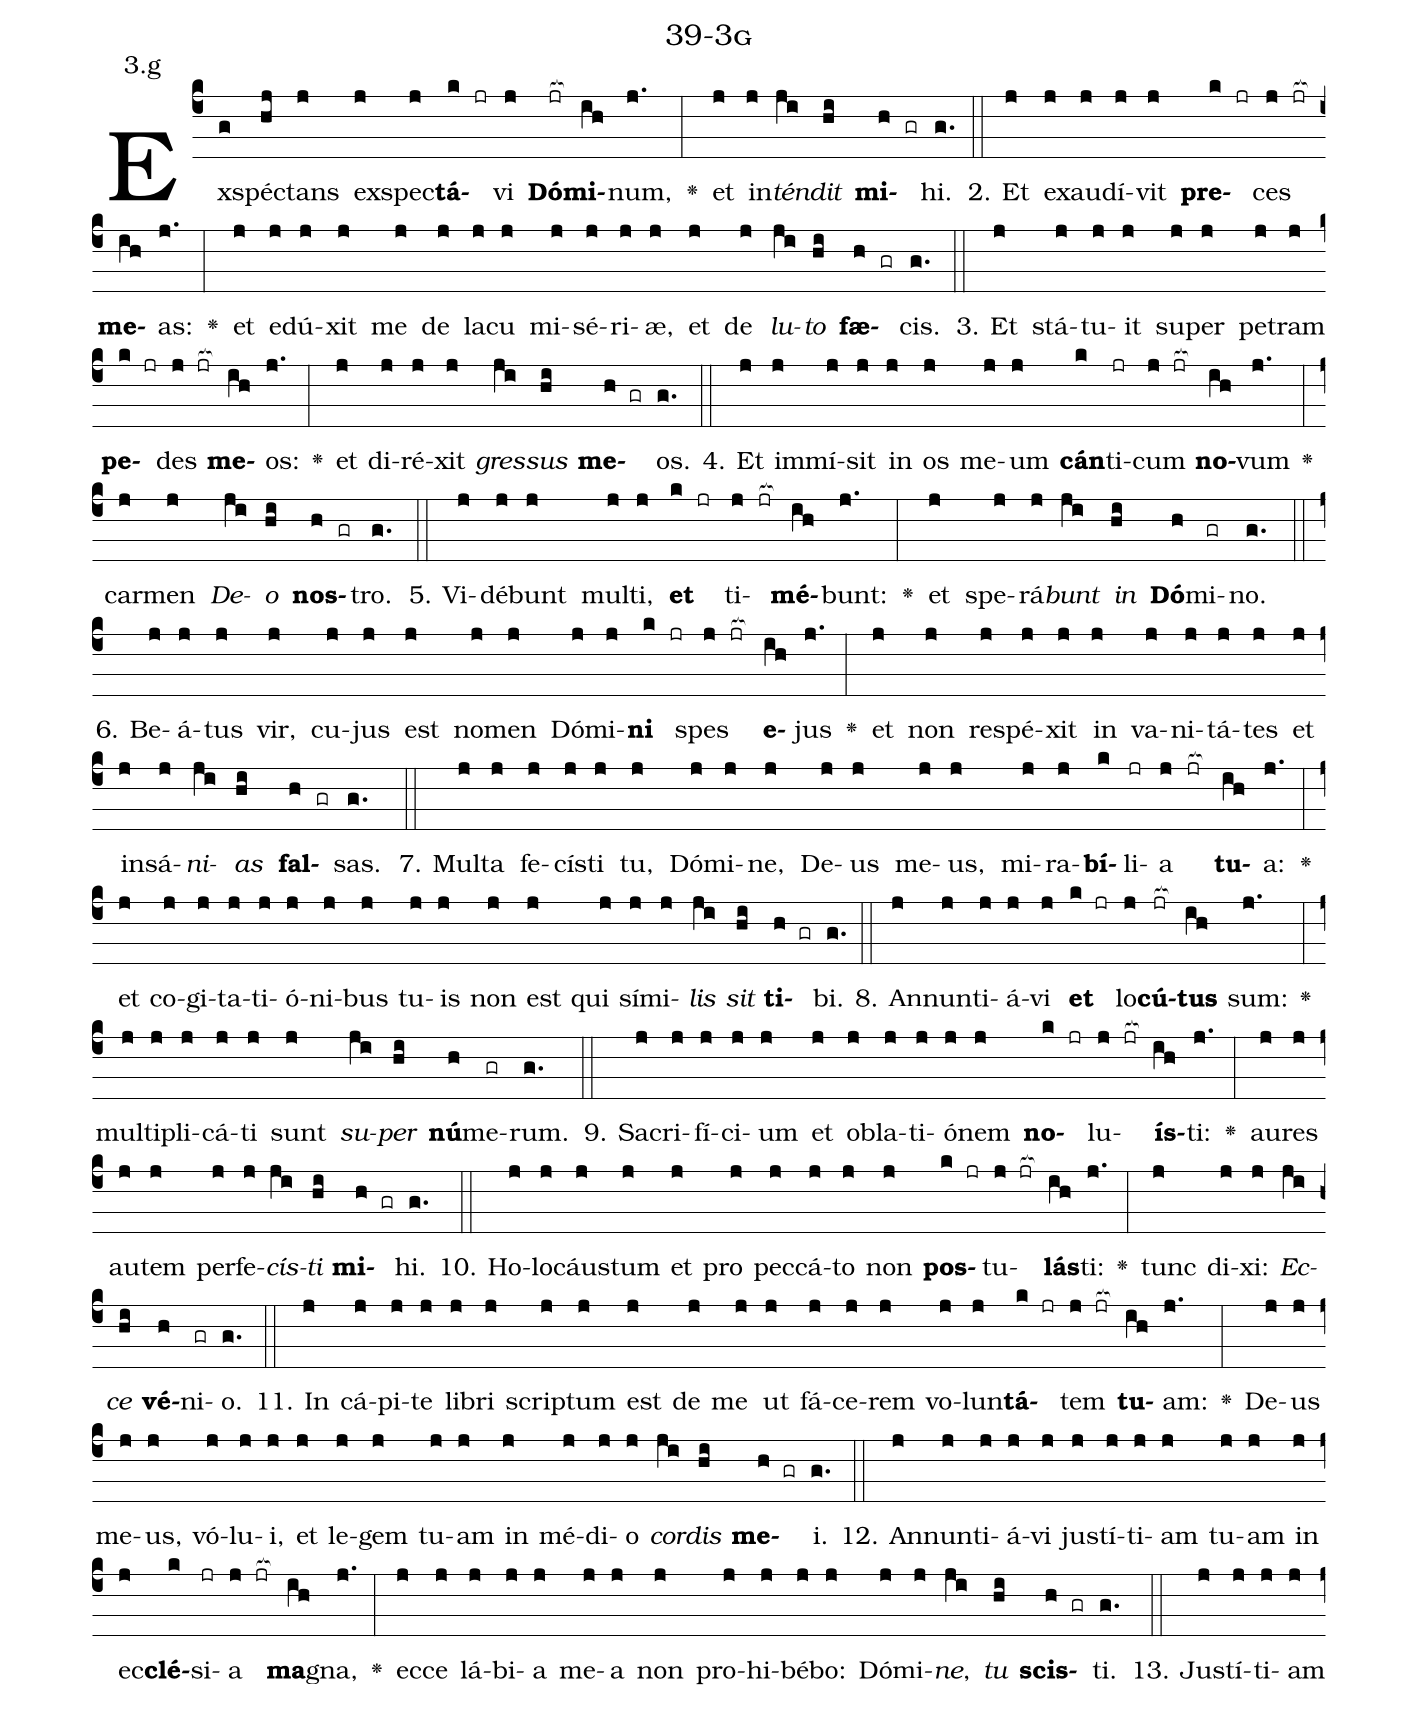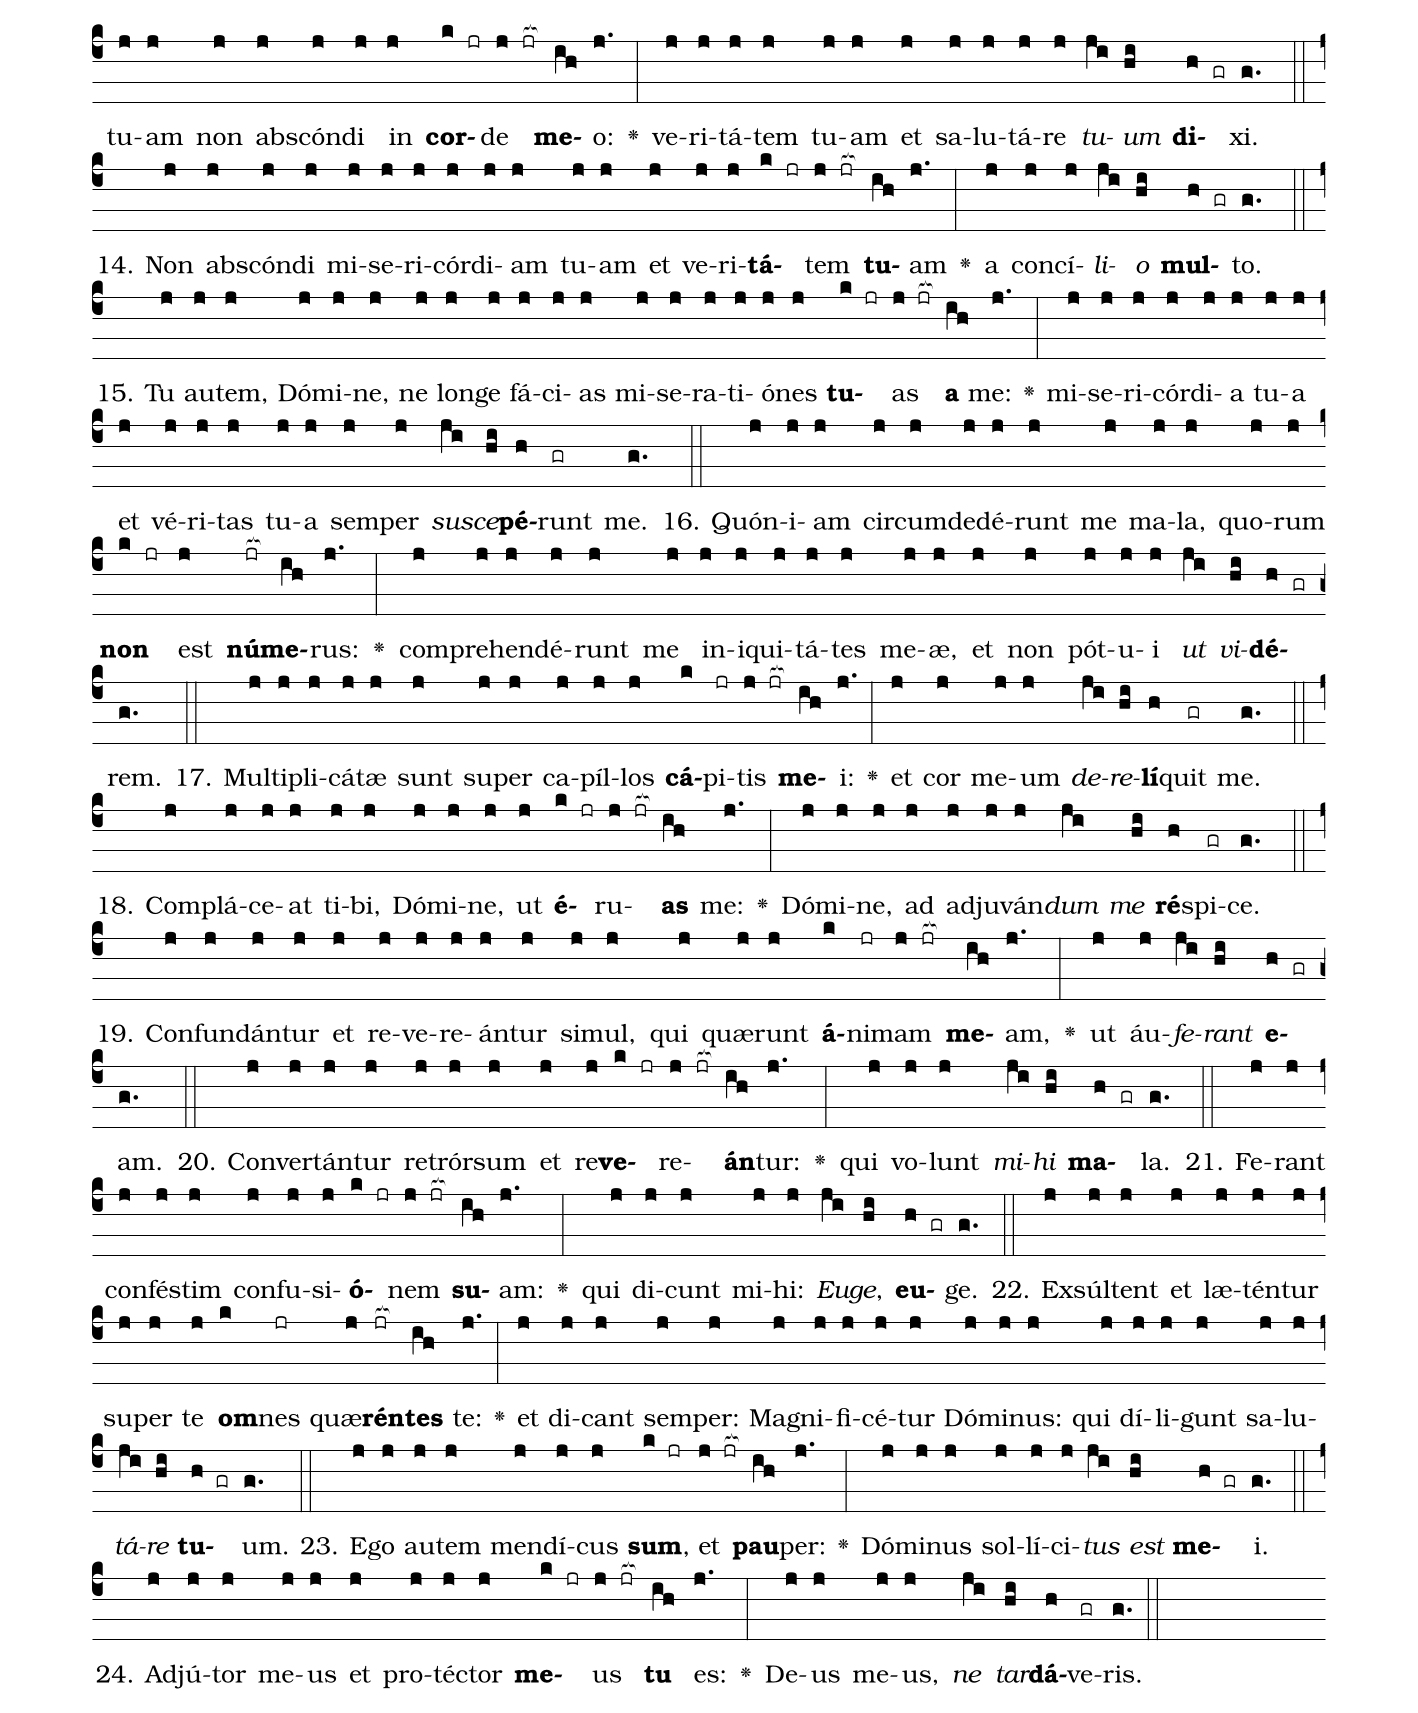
name: 39-3g;
annotation: 3.g;
%%
(c4)Ex(g)spéc(hj)tans(j) ex(j)spec(j)<b>tá</b>(k jr)vi(j) <b>Dó</b>(jr[ocb:1{])<b>mi</b>(ih[ocb:0}])num,(j.) <v>\greheightstar</v>(:) et(j) in(j)<i>tén</i>(ji)<i>dit</i>(hi) <b>mi</b>(h gr)hi.(g.) (::)
2. Et(j) ex(j)au(j)dí(j)vit(j) <b>pre</b>(k jr)ces(j jr[ocb:1{]) <b>me</b>(ih[ocb:0}])as:(j.) <v>\greheightstar</v>(:) et(j) e(j)dú(j)xit(j) me(j) de(j) la(j)cu(j) mi(j)sé(j)ri(j)æ,(j) et(j) de(j) <i>lu</i>(ji)<i>to</i>(hi) <b>fæ</b>(h gr)cis.(g.) (::)
3. Et(j) stá(j)tu(j)it(j) su(j)per(j) pe(j)tram(j) <b>pe</b>(k jr)des(j jr[ocb:1{]) <b>me</b>(ih[ocb:0}])os:(j.) <v>\greheightstar</v>(:) et(j) di(j)ré(j)xit(j) <i>gres</i>(ji)<i>sus</i>(hi) <b>me</b>(h gr)os.(g.) (::)
4. Et(j) im(j)mí(j)sit(j) in(j) os(j) me(j)um(j) <b>cán</b>(k)ti(jr)cum(j jr[ocb:1{]) <b>no</b>(ih[ocb:0}])vum(j.) <v>\greheightstar</v>(:) car(j)men(j) <i>De</i>(ji)<i>o</i>(hi) <b>nos</b>(h gr)tro.(g.) (::)
5. Vi(j)dé(j)bunt(j) mul(j)ti,(j) <b>et</b>(k jr) ti(j jr[ocb:1{])<b>mé</b>(ih[ocb:0}])bunt:(j.) <v>\greheightstar</v>(:) et(j) spe(j)rá(j)<i>bunt</i>(ji) <i>in</i>(hi) <b>Dó</b>(h)mi(gr)no.(g.) (::)
6. Be(j)á(j)tus(j) vir,(j) cu(j)jus(j) est(j) no(j)men(j) Dó(j)mi(j)<b>ni</b>(k jr) spes(j jr[ocb:1{]) <b>e</b>(ih[ocb:0}])jus(j.) <v>\greheightstar</v>(:) et(j) non(j) re(j)spé(j)xit(j) in(j) va(j)ni(j)tá(j)tes(j) et(j) in(j)sá(j)<i>ni</i>(ji)<i>as</i>(hi) <b>fal</b>(h gr)sas.(g.) (::)
7. Mul(j)ta(j) fe(j)cís(j)ti(j) tu,(j) Dó(j)mi(j)ne,(j) De(j)us(j) me(j)us,(j) mi(j)ra(j)<b>bí</b>(k)li(jr)a(j jr[ocb:1{]) <b>tu</b>(ih[ocb:0}])a:(j.) <v>\greheightstar</v>(:) et(j) co(j)gi(j)ta(j)ti(j)ó(j)ni(j)bus(j) tu(j)is(j) non(j) est(j) qui(j) sí(j)mi(j)<i>lis</i>(ji) <i>sit</i>(hi) <b>ti</b>(h gr)bi.(g.) (::)
8. An(j)nun(j)ti(j)á(j)vi(j) <b>et</b>(k jr) lo(j)<b>cú</b>(jr[ocb:1{])<b>tus</b>(ih[ocb:0}]) sum:(j.) <v>\greheightstar</v>(:) mul(j)ti(j)pli(j)cá(j)ti(j) sunt(j) <i>su</i>(ji)<i>per</i>(hi) <b>nú</b>(h)me(gr)rum.(g.) (::)
9. Sa(j)cri(j)fí(j)ci(j)um(j) et(j) ob(j)la(j)ti(j)ó(j)nem(j) <b>no</b>(k jr)lu(j jr[ocb:1{])<b>ís</b>(ih[ocb:0}])ti:(j.) <v>\greheightstar</v>(:) au(j)res(j) au(j)tem(j) per(j)fe(j)<i>cís</i>(ji)<i>ti</i>(hi) <b>mi</b>(h gr)hi.(g.) (::)
10. Ho(j)lo(j)cáus(j)tum(j) et(j) pro(j) pec(j)cá(j)to(j) non(j) <b>pos</b>(k jr)tu(j jr[ocb:1{])<b>lás</b>(ih[ocb:0}])ti:(j.) <v>\greheightstar</v>(:) tunc(j) di(j)xi:(j) <i>Ec</i>(ji)<i>ce</i>(hi) <b>vé</b>(h)ni(gr)o.(g.) (::)
11. In(j) cá(j)pi(j)te(j) li(j)bri(j) scrip(j)tum(j) est(j) de(j) me(j) ut(j) fá(j)ce(j)rem(j) vo(j)lun(j)<b>tá</b>(k jr)tem(j jr[ocb:1{]) <b>tu</b>(ih[ocb:0}])am:(j.) <v>\greheightstar</v>(:) De(j)us(j) me(j)us,(j) vó(j)lu(j)i,(j) et(j) le(j)gem(j) tu(j)am(j) in(j) mé(j)di(j)o(j) <i>cor</i>(ji)<i>dis</i>(hi) <b>me</b>(h gr)i.(g.) (::)
12. An(j)nun(j)ti(j)á(j)vi(j) jus(j)tí(j)ti(j)am(j) tu(j)am(j) in(j) ec(j)<b>clé</b>(k)si(jr)a(j jr[ocb:1{]) <b>ma</b>(ih[ocb:0}])gna,(j.) <v>\greheightstar</v>(:) ec(j)ce(j) lá(j)bi(j)a(j) me(j)a(j) non(j) pro(j)hi(j)bé(j)bo:(j) Dó(j)mi(j)<i>ne</i>,(ji) <i>tu</i>(hi) <b>scis</b>(h gr)ti.(g.) (::)
13. Jus(j)tí(j)ti(j)am(j) tu(j)am(j) non(j) abs(j)cón(j)di(j) in(j) <b>cor</b>(k jr)de(j jr[ocb:1{]) <b>me</b>(ih[ocb:0}])o:(j.) <v>\greheightstar</v>(:) ve(j)ri(j)tá(j)tem(j) tu(j)am(j) et(j) sa(j)lu(j)tá(j)re(j) <i>tu</i>(ji)<i>um</i>(hi) <b>di</b>(h gr)xi.(g.) (::)
14. Non(j) abs(j)cón(j)di(j) mi(j)se(j)ri(j)cór(j)di(j)am(j) tu(j)am(j) et(j) ve(j)ri(j)<b>tá</b>(k jr)tem(j jr[ocb:1{]) <b>tu</b>(ih[ocb:0}])am(j.) <v>\greheightstar</v>(:) a(j) con(j)cí(j)<i>li</i>(ji)<i>o</i>(hi) <b>mul</b>(h gr)to.(g.) (::)
15. Tu(j) au(j)tem,(j) Dó(j)mi(j)ne,(j) ne(j) lon(j)ge(j) fá(j)ci(j)as(j) mi(j)se(j)ra(j)ti(j)ó(j)nes(j) <b>tu</b>(k jr)as(j jr[ocb:1{]) <b>a</b>(ih[ocb:0}]) me:(j.) <v>\greheightstar</v>(:) mi(j)se(j)ri(j)cór(j)di(j)a(j) tu(j)a(j) et(j) vé(j)ri(j)tas(j) tu(j)a(j) sem(j)per(j) <i>su</i>(ji)<i>sce</i>(hi)<b>pé</b>(h)runt(gr) me.(g.) (::)
16. Quón(j)i(j)am(j) cir(j)cum(j)de(j)dé(j)runt(j) me(j) ma(j)la,(j) quo(j)rum(j) <b>non</b>(k jr) est(j) <b>nú</b>(jr[ocb:1{])<b>me</b>(ih[ocb:0}])rus:(j.) <v>\greheightstar</v>(:) com(j)pre(j)hen(j)dé(j)runt(j) me(j) in(j)i(j)qui(j)tá(j)tes(j) me(j)æ,(j) et(j) non(j) pót(j)u(j)i(j) <i>ut</i>(ji) <i>vi</i>(hi)<b>dé</b>(h gr)rem.(g.) (::)
17. Mul(j)ti(j)pli(j)cá(j)tæ(j) sunt(j) su(j)per(j) ca(j)píl(j)los(j) <b>cá</b>(k)pi(jr)tis(j jr[ocb:1{]) <b>me</b>(ih[ocb:0}])i:(j.) <v>\greheightstar</v>(:) et(j) cor(j) me(j)um(j) <i>de</i>(ji)<i>re</i>(hi)<b>lí</b>(h)quit(gr) me.(g.) (::)
18. Com(j)plá(j)ce(j)at(j) ti(j)bi,(j) Dó(j)mi(j)ne,(j) ut(j) <b>é</b>(k jr)ru(j jr[ocb:1{])<b>as</b>(ih[ocb:0}]) me:(j.) <v>\greheightstar</v>(:) Dó(j)mi(j)ne,(j) ad(j) ad(j)ju(j)ván(j)<i>dum</i>(ji) <i>me</i>(hi) <b>ré</b>(h)spi(gr)ce.(g.) (::)
19. Con(j)fun(j)dán(j)tur(j) et(j) re(j)ve(j)re(j)án(j)tur(j) si(j)mul,(j) qui(j) quæ(j)runt(j) <b>á</b>(k)ni(jr)mam(j jr[ocb:1{]) <b>me</b>(ih[ocb:0}])am,(j.) <v>\greheightstar</v>(:) ut(j) áu(j)<i>fe</i>(ji)<i>rant</i>(hi) <b>e</b>(h gr)am.(g.) (::)
20. Con(j)ver(j)tán(j)tur(j) re(j)trór(j)sum(j) et(j) re(j)<b>ve</b>(k jr)re(j jr[ocb:1{])<b>án</b>(ih[ocb:0}])tur:(j.) <v>\greheightstar</v>(:) qui(j) vo(j)lunt(j) <i>mi</i>(ji)<i>hi</i>(hi) <b>ma</b>(h gr)la.(g.) (::)
21. Fe(j)rant(j) con(j)fés(j)tim(j) con(j)fu(j)si(j)<b>ó</b>(k jr)nem(j jr[ocb:1{]) <b>su</b>(ih[ocb:0}])am:(j.) <v>\greheightstar</v>(:) qui(j) di(j)cunt(j) mi(j)hi:(j) <i>Eu</i>(ji)<i>ge</i>,(hi) <b>eu</b>(h gr)ge.(g.) (::)
22. Ex(j)súl(j)tent(j) et(j) læ(j)tén(j)tur(j) su(j)per(j) te(j) <b>om</b>(k)nes(jr) quæ(j)<b>rén</b>(jr[ocb:1{])<b>tes</b>(ih[ocb:0}]) te:(j.) <v>\greheightstar</v>(:) et(j) di(j)cant(j) sem(j)per:(j) Ma(j)gni(j)fi(j)cé(j)tur(j) Dó(j)mi(j)nus:(j) qui(j) dí(j)li(j)gunt(j) sa(j)lu(j)<i>tá</i>(ji)<i>re</i>(hi) <b>tu</b>(h gr)um.(g.) (::)
23. E(j)go(j) au(j)tem(j) men(j)dí(j)cus(j) <b>sum</b>,(k jr) et(j jr[ocb:1{]) <b>pau</b>(ih[ocb:0}])per:(j.) <v>\greheightstar</v>(:) Dó(j)mi(j)nus(j) sol(j)lí(j)ci(j)<i>tus</i>(ji) <i>est</i>(hi) <b>me</b>(h gr)i.(g.) (::)
24. Ad(j)jú(j)tor(j) me(j)us(j) et(j) pro(j)téc(j)tor(j) <b>me</b>(k jr)us(j jr[ocb:1{]) <b>tu</b>(ih[ocb:0}]) es:(j.) <v>\greheightstar</v>(:) De(j)us(j) me(j)us,(j) <i>ne</i>(ji) <i>tar</i>(hi)<b>dá</b>(h)ve(gr)ris.(g.) (::)
